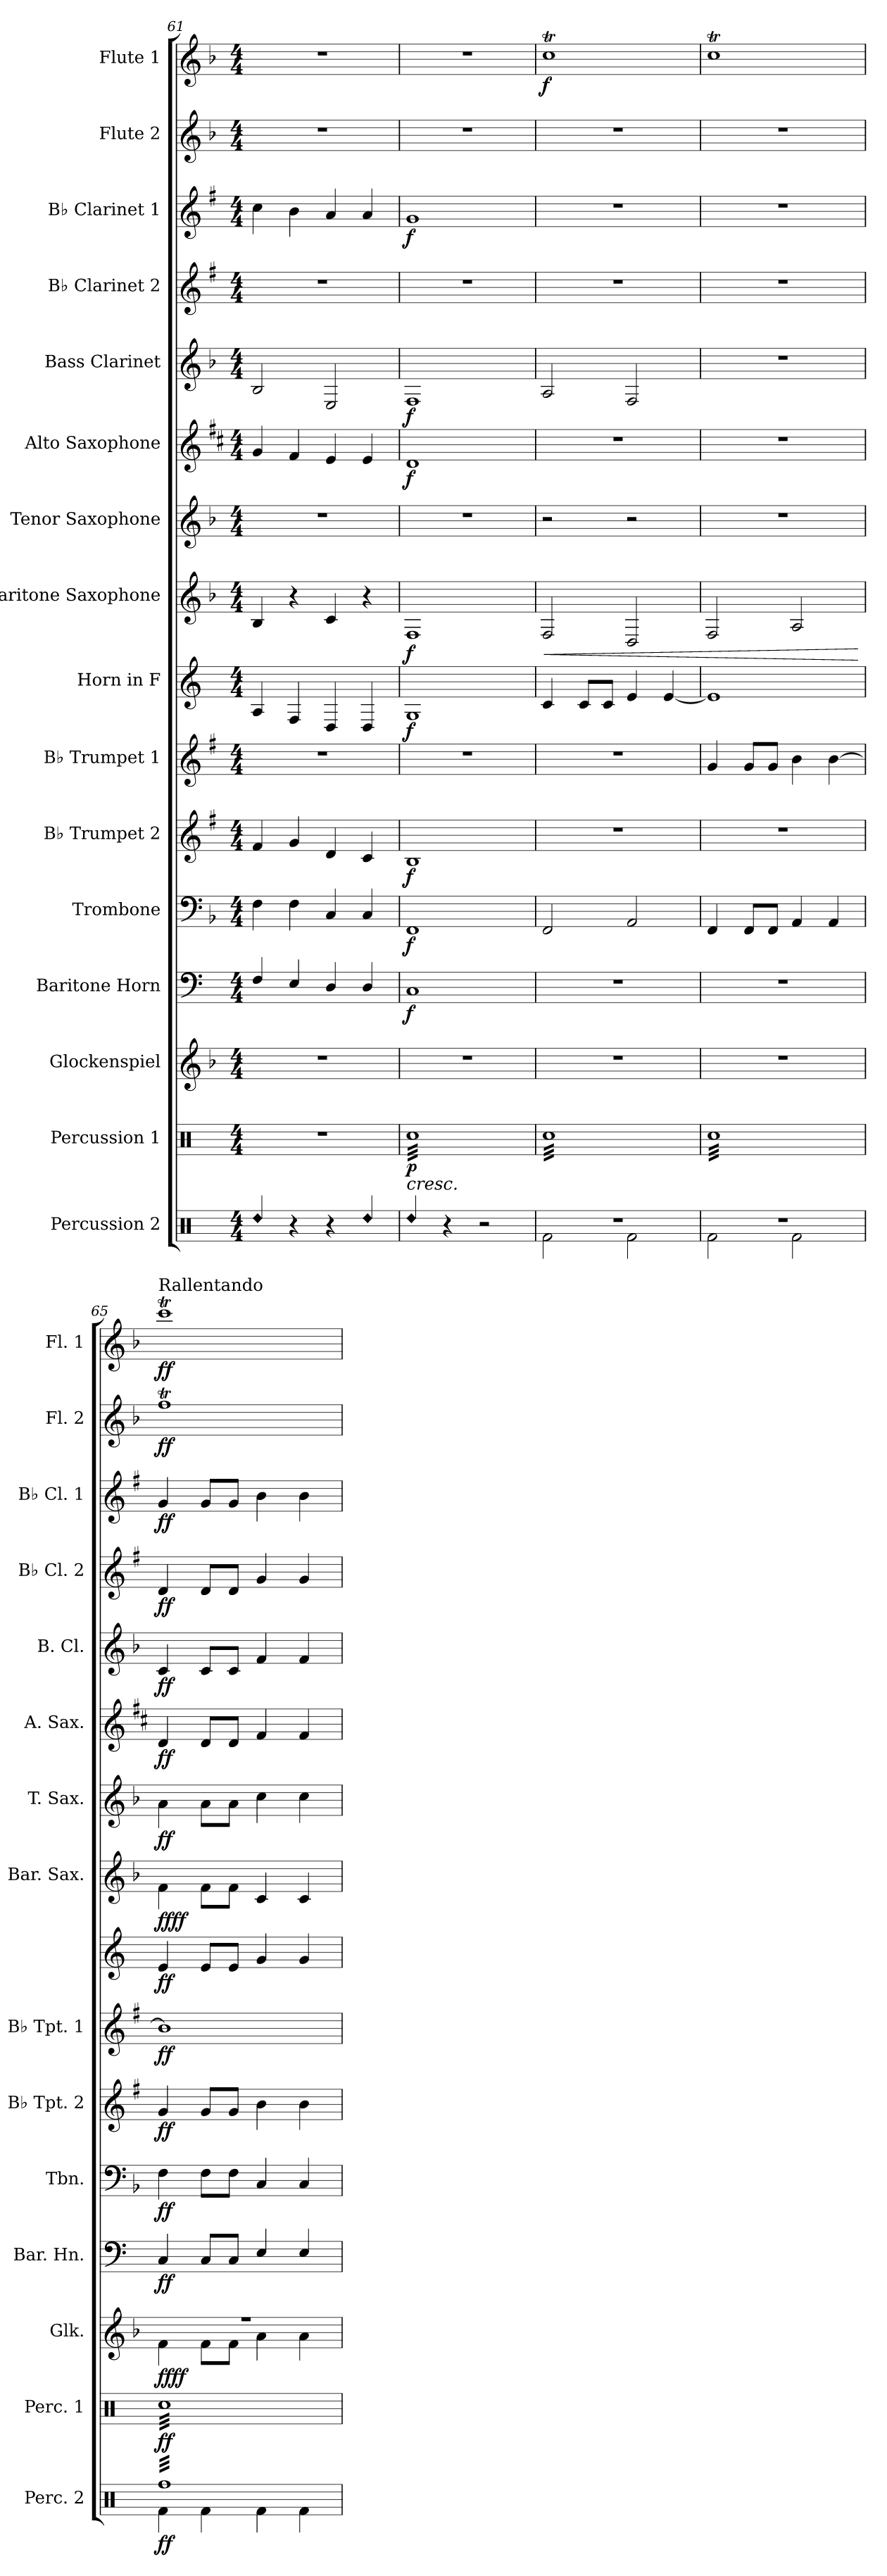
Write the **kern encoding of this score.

**kern	**dynam	**kern	**dynam	**kern	**dynam	**kern	**dynam	**kern	**dynam	**kern	**dynam	**kern	**dynam	**kern	**dynam	**kern	**dynam	**kern	**dynam	**kern	**dynam	**kern	**dynam	**kern	**dynam	**kern	**dynam	**kern	**dynam	**kern	**dynam
*part16	*part16	*part15	*part15	*part14	*part14	*part13	*part13	*part12	*part12	*part11	*part11	*part10	*part10	*part9	*part9	*part8	*part8	*part7	*part7	*part6	*part6	*part5	*part5	*part4	*part4	*part3	*part3	*part2	*part2	*part1	*part1
*staff16	*staff16	*staff15	*staff15	*staff14	*staff14	*staff13	*staff13	*staff12	*staff12	*staff11	*staff11	*staff10	*staff10	*staff9	*staff9	*staff8	*staff8	*staff7	*staff7	*staff6	*staff6	*staff5	*staff5	*staff4	*staff4	*staff3	*staff3	*staff2	*staff2	*staff1	*staff1
*I"Percussion 2	*	*I"Percussion 1	*	*I"Glockenspiel	*	*I"Baritone Horn	*	*I"Trombone	*	*I"B♭ Trumpet 2	*	*I"B♭ Trumpet 1	*	*I"Horn in F	*	*I"Baritone Saxophone	*	*I"Tenor Saxophone	*	*I"Alto Saxophone	*	*I"Bass Clarinet	*	*I"B♭ Clarinet 2	*	*I"B♭ Clarinet 1	*	*I"Flute 2	*	*I"Flute 1	*
*I'Perc. 2	*	*I'Perc. 1	*	*I'Glk.	*	*I'Bar. Hn.	*	*I'Tbn.	*	*I'B♭ Tpt. 2	*	*I'B♭ Tpt. 1	*	*	*	*I'Bar. Sax.	*	*I'T. Sax.	*	*I'A. Sax.	*	*I'B. Cl.	*	*I'B♭ Cl. 2	*	*I'B♭ Cl. 1	*	*I'Fl. 2	*	*I'Fl. 1	*
!!LO:PB:g=z
*clefX	*	*clefX	*	*clefG2	*	*clefF4	*	*clefF4	*	*clefG2	*	*clefG2	*	*clefG2	*	*clefG2	*	*clefG2	*	*clefG2	*	*clefG2	*	*clefG2	*	*clefG2	*	*clefG2	*	*clefG2	*
*	*	*	*	*ITrd-14c-24	*	*ITrd4c7	*	*	*	*ITrd1c2	*	*ITrd1c2	*	*ITrd4c7	*	*ITrd12c21	*	*ITrd8c14	*	*ITrd5c9	*	*ITrd8c14	*	*ITrd1c2	*	*ITrd1c2	*	*	*	*	*
*k[]	*	*k[]	*	*k[b-]	*	*k[b-]	*	*k[b-]	*	*k[b-]	*	*k[b-]	*	*k[b-]	*	*k[b-]	*	*k[b-]	*	*k[b-]	*	*k[b-]	*	*k[b-]	*	*k[b-]	*	*k[b-]	*	*k[b-]	*
*M4/4	*	*M4/4	*	*M4/4	*	*M4/4	*	*M4/4	*	*M4/4	*	*M4/4	*	*M4/4	*	*M4/4	*	*M4/4	*	*M4/4	*	*M4/4	*	*M4/4	*	*M4/4	*	*M4/4	*	*M4/4	*
=61	=61	=61	=61	=61	=61	=61	=61	=61	=61	=61	=61	=61	=61	=61	=61	=61	=61	=61	=61	=61	=61	=61	=61	=61	=61	=61	=61	=61	=61	=61	=61
!LO:N:head=diamond	!	!	!	!	!	!	!	!	!	!	!	!	!	!	!	!	!	!	!	!	!	!	!	!	!	!	!	!	!	!	!
4Rdd/	.	1r	.	1r	.	4BB-/	.	4F\	.	4e/	.	1r	.	4D/	.	4BB-/	.	1r	.	4B-/	.	2BB-/	.	1r	.	4b-\	.	1r	.	1r	.
4r	.	.	.	.	.	4AA/	.	4F\	.	4f/	.	.	.	4BB-/	.	4r	.	.	.	4A/	.	.	.	.	.	4a\	.	.	.	.	.
4r	.	.	.	.	.	4GG/	.	4C/	.	4c/	.	.	.	4GG/	.	4C/	.	.	.	4G/	.	2EE/	.	.	.	4g/	.	.	.	.	.
!LO:N:head=diamond	!	!	!	!	!	!	!	!	!	!	!	!	!	!	!	!	!	!	!	!	!	!	!	!	!	!	!	!	!	!	!
4Rdd/	.	.	.	.	.	4GG/	.	4C/	.	4B-/	.	.	.	4GG/	.	4r	.	.	.	4G/	.	.	.	.	.	4g/	.	.	.	.	.
=62	=62	=62	=62	=62	=62	=62	=62	=62	=62	=62	=62	=62	=62	=62	=62	=62	=62	=62	=62	=62	=62	=62	=62	=62	=62	=62	=62	=62	=62	=62	=62
!LO:N:head=diamond	!	!	!LO:HP:b	!	!	!	!	!	!	!	!	!	!	!	!	!	!	!	!	!	!	!	!	!	!	!	!	!	!	!	!
!	!	!	!LO:DY:n=1:b	!	!	!	!LO:DY:b	!	!LO:DY:b	!	!LO:DY:b	!	!	!	!LO:DY:b	!	!LO:DY:b	!	!	!	!LO:DY:b	!	!LO:DY:b	!	!	!	!LO:DY:b	!	!	!	!
*	*	*tremolo	*	*	*	*	*	*	*	*	*	*	*	*	*	*	*	*	*	*	*	*	*	*	*	*	*	*	*	*	*
4Rdd/	.	32RccLLL	< p	1r	.	1FF	f	1FF	f	1A	f	1r	.	1C	f	1FF	f	1r	.	1F	f	1FF	f	1r	.	1f	f	1r	.	1r	.
.	.	32Rcc	.	.	.	.	.	.	.	.	.	.	.	.	.	.	.	.	.	.	.	.	.	.	.	.	.	.	.	.	.
.	.	32Rcc	.	.	.	.	.	.	.	.	.	.	.	.	.	.	.	.	.	.	.	.	.	.	.	.	.	.	.	.	.
.	.	32Rcc	.	.	.	.	.	.	.	.	.	.	.	.	.	.	.	.	.	.	.	.	.	.	.	.	.	.	.	.	.
.	.	32Rcc	.	.	.	.	.	.	.	.	.	.	.	.	.	.	.	.	.	.	.	.	.	.	.	.	.	.	.	.	.
.	.	32Rcc	.	.	.	.	.	.	.	.	.	.	.	.	.	.	.	.	.	.	.	.	.	.	.	.	.	.	.	.	.
.	.	32Rcc	.	.	.	.	.	.	.	.	.	.	.	.	.	.	.	.	.	.	.	.	.	.	.	.	.	.	.	.	.
.	.	32Rcc	.	.	.	.	.	.	.	.	.	.	.	.	.	.	.	.	.	.	.	.	.	.	.	.	.	.	.	.	.
4r	.	32Rcc	.	.	.	.	.	.	.	.	.	.	.	.	.	.	.	.	.	.	.	.	.	.	.	.	.	.	.	.	.
.	.	32Rcc	.	.	.	.	.	.	.	.	.	.	.	.	.	.	.	.	.	.	.	.	.	.	.	.	.	.	.	.	.
.	.	32Rcc	.	.	.	.	.	.	.	.	.	.	.	.	.	.	.	.	.	.	.	.	.	.	.	.	.	.	.	.	.
.	.	32Rcc	.	.	.	.	.	.	.	.	.	.	.	.	.	.	.	.	.	.	.	.	.	.	.	.	.	.	.	.	.
.	.	32Rcc	.	.	.	.	.	.	.	.	.	.	.	.	.	.	.	.	.	.	.	.	.	.	.	.	.	.	.	.	.
.	.	32Rcc	.	.	.	.	.	.	.	.	.	.	.	.	.	.	.	.	.	.	.	.	.	.	.	.	.	.	.	.	.
.	.	32Rcc	.	.	.	.	.	.	.	.	.	.	.	.	.	.	.	.	.	.	.	.	.	.	.	.	.	.	.	.	.
.	.	32Rcc	.	.	.	.	.	.	.	.	.	.	.	.	.	.	.	.	.	.	.	.	.	.	.	.	.	.	.	.	.
2r	.	32Rcc	.	.	.	.	.	.	.	.	.	.	.	.	.	.	.	.	.	.	.	.	.	.	.	.	.	.	.	.	.
.	.	32Rcc	.	.	.	.	.	.	.	.	.	.	.	.	.	.	.	.	.	.	.	.	.	.	.	.	.	.	.	.	.
.	.	32Rcc	.	.	.	.	.	.	.	.	.	.	.	.	.	.	.	.	.	.	.	.	.	.	.	.	.	.	.	.	.
.	.	32Rcc	.	.	.	.	.	.	.	.	.	.	.	.	.	.	.	.	.	.	.	.	.	.	.	.	.	.	.	.	.
.	.	32Rcc	.	.	.	.	.	.	.	.	.	.	.	.	.	.	.	.	.	.	.	.	.	.	.	.	.	.	.	.	.
.	.	32Rcc	.	.	.	.	.	.	.	.	.	.	.	.	.	.	.	.	.	.	.	.	.	.	.	.	.	.	.	.	.
.	.	32Rcc	.	.	.	.	.	.	.	.	.	.	.	.	.	.	.	.	.	.	.	.	.	.	.	.	.	.	.	.	.
.	.	32Rcc	.	.	.	.	.	.	.	.	.	.	.	.	.	.	.	.	.	.	.	.	.	.	.	.	.	.	.	.	.
.	.	32Rcc	.	.	.	.	.	.	.	.	.	.	.	.	.	.	.	.	.	.	.	.	.	.	.	.	.	.	.	.	.
.	.	32Rcc	.	.	.	.	.	.	.	.	.	.	.	.	.	.	.	.	.	.	.	.	.	.	.	.	.	.	.	.	.
.	.	32Rcc	.	.	.	.	.	.	.	.	.	.	.	.	.	.	.	.	.	.	.	.	.	.	.	.	.	.	.	.	.
.	.	32Rcc	.	.	.	.	.	.	.	.	.	.	.	.	.	.	.	.	.	.	.	.	.	.	.	.	.	.	.	.	.
.	.	32Rcc	.	.	.	.	.	.	.	.	.	.	.	.	.	.	.	.	.	.	.	.	.	.	.	.	.	.	.	.	.
.	.	32Rcc	.	.	.	.	.	.	.	.	.	.	.	.	.	.	.	.	.	.	.	.	.	.	.	.	.	.	.	.	.
.	.	32Rcc	.	.	.	.	.	.	.	.	.	.	.	.	.	.	.	.	.	.	.	.	.	.	.	.	.	.	.	.	.
.	.	32RccJJJ	.	.	.	.	.	.	.	.	.	.	.	.	.	.	.	.	.	.	.	.	.	.	.	.	.	.	.	.	.
=63	=63	=63	=63	=63	=63	=63	=63	=63	=63	=63	=63	=63	=63	=63	=63	=63	=63	=63	=63	=63	=63	=63	=63	=63	=63	=63	=63	=63	=63	=63	=63
*^	*	*	*	*	*	*	*	*	*	*	*	*	*	*	*	*	*	*	*	*	*	*	*	*	*	*	*	*	*	*	*
!	!	!	!	!	!	!	!	!	!	!	!	!	!	!	!	!	!	!LO:HP:b	!	!	!	!	!	!	!	!	!	!	!	!	!	!LO:DY:b
1r	2Rf\	.	32RccLLL	.	1r	.	1r	.	2FF/	.	1r	.	1r	.	4F/	.	2FF/	<	2r	.	1r	.	2AA/	.	1r	.	1r	.	1r	.	1ccT	f
.	.	.	32Rcc	.	.	.	.	.	.	.	.	.	.	.	.	.	.	.	.	.	.	.	.	.	.	.	.	.	.	.	.	.
.	.	.	32Rcc	.	.	.	.	.	.	.	.	.	.	.	.	.	.	.	.	.	.	.	.	.	.	.	.	.	.	.	.	.
.	.	.	32Rcc	.	.	.	.	.	.	.	.	.	.	.	.	.	.	.	.	.	.	.	.	.	.	.	.	.	.	.	.	.
.	.	.	32Rcc	.	.	.	.	.	.	.	.	.	.	.	.	.	.	.	.	.	.	.	.	.	.	.	.	.	.	.	.	.
.	.	.	32Rcc	.	.	.	.	.	.	.	.	.	.	.	.	.	.	.	.	.	.	.	.	.	.	.	.	.	.	.	.	.
.	.	.	32Rcc	.	.	.	.	.	.	.	.	.	.	.	.	.	.	.	.	.	.	.	.	.	.	.	.	.	.	.	.	.
.	.	.	32Rcc	.	.	.	.	.	.	.	.	.	.	.	.	.	.	.	.	.	.	.	.	.	.	.	.	.	.	.	.	.
.	.	.	32Rcc	.	.	.	.	.	.	.	.	.	.	.	8F/L	.	.	.	.	.	.	.	.	.	.	.	.	.	.	.	.	.
.	.	.	32Rcc	.	.	.	.	.	.	.	.	.	.	.	.	.	.	.	.	.	.	.	.	.	.	.	.	.	.	.	.	.
.	.	.	32Rcc	.	.	.	.	.	.	.	.	.	.	.	.	.	.	.	.	.	.	.	.	.	.	.	.	.	.	.	.	.
.	.	.	32Rcc	.	.	.	.	.	.	.	.	.	.	.	.	.	.	.	.	.	.	.	.	.	.	.	.	.	.	.	.	.
.	.	.	32Rcc	.	.	.	.	.	.	.	.	.	.	.	8F/J	.	.	.	.	.	.	.	.	.	.	.	.	.	.	.	.	.
.	.	.	32Rcc	.	.	.	.	.	.	.	.	.	.	.	.	.	.	.	.	.	.	.	.	.	.	.	.	.	.	.	.	.
.	.	.	32Rcc	.	.	.	.	.	.	.	.	.	.	.	.	.	.	.	.	.	.	.	.	.	.	.	.	.	.	.	.	.
.	.	.	32Rcc	.	.	.	.	.	.	.	.	.	.	.	.	.	.	.	.	.	.	.	.	.	.	.	.	.	.	.	.	.
.	2Rf\	.	32Rcc	.	.	.	.	.	2AA/	.	.	.	.	.	4A/	.	2DD/	.	2r	.	.	.	2FF/	.	.	.	.	.	.	.	.	.
.	.	.	32Rcc	.	.	.	.	.	.	.	.	.	.	.	.	.	.	.	.	.	.	.	.	.	.	.	.	.	.	.	.	.
.	.	.	32Rcc	.	.	.	.	.	.	.	.	.	.	.	.	.	.	.	.	.	.	.	.	.	.	.	.	.	.	.	.	.
.	.	.	32Rcc	.	.	.	.	.	.	.	.	.	.	.	.	.	.	.	.	.	.	.	.	.	.	.	.	.	.	.	.	.
.	.	.	32Rcc	.	.	.	.	.	.	.	.	.	.	.	.	.	.	.	.	.	.	.	.	.	.	.	.	.	.	.	.	.
.	.	.	32Rcc	.	.	.	.	.	.	.	.	.	.	.	.	.	.	.	.	.	.	.	.	.	.	.	.	.	.	.	.	.
.	.	.	32Rcc	.	.	.	.	.	.	.	.	.	.	.	.	.	.	.	.	.	.	.	.	.	.	.	.	.	.	.	.	.
.	.	.	32Rcc	.	.	.	.	.	.	.	.	.	.	.	.	.	.	.	.	.	.	.	.	.	.	.	.	.	.	.	.	.
.	.	.	32Rcc	.	.	.	.	.	.	.	.	.	.	.	[4A/	.	.	.	.	.	.	.	.	.	.	.	.	.	.	.	.	.
.	.	.	32Rcc	.	.	.	.	.	.	.	.	.	.	.	.	.	.	.	.	.	.	.	.	.	.	.	.	.	.	.	.	.
.	.	.	32Rcc	.	.	.	.	.	.	.	.	.	.	.	.	.	.	.	.	.	.	.	.	.	.	.	.	.	.	.	.	.
.	.	.	32Rcc	.	.	.	.	.	.	.	.	.	.	.	.	.	.	.	.	.	.	.	.	.	.	.	.	.	.	.	.	.
.	.	.	32Rcc	.	.	.	.	.	.	.	.	.	.	.	.	.	.	.	.	.	.	.	.	.	.	.	.	.	.	.	.	.
.	.	.	32Rcc	.	.	.	.	.	.	.	.	.	.	.	.	.	.	.	.	.	.	.	.	.	.	.	.	.	.	.	.	.
.	.	.	32Rcc	.	.	.	.	.	.	.	.	.	.	.	.	.	.	.	.	.	.	.	.	.	.	.	.	.	.	.	.	.
.	.	.	32RccJJJ	.	.	.	.	.	.	.	.	.	.	.	.	.	.	.	.	.	.	.	.	.	.	.	.	.	.	.	.	.
=64	=64	=64	=64	=64	=64	=64	=64	=64	=64	=64	=64	=64	=64	=64	=64	=64	=64	=64	=64	=64	=64	=64	=64	=64	=64	=64	=64	=64	=64	=64	=64	=64
1r	2Rf\	.	32RccLLL	.	1r	.	1r	.	4FF/	.	1r	.	4f/	.	1A]	.	2FF/	.	1r	.	1r	.	1r	.	1r	.	1r	.	1r	.	1ccT	.
.	.	.	32Rcc	.	.	.	.	.	.	.	.	.	.	.	.	.	.	.	.	.	.	.	.	.	.	.	.	.	.	.	.	.
.	.	.	32Rcc	.	.	.	.	.	.	.	.	.	.	.	.	.	.	.	.	.	.	.	.	.	.	.	.	.	.	.	.	.
.	.	.	32Rcc	.	.	.	.	.	.	.	.	.	.	.	.	.	.	.	.	.	.	.	.	.	.	.	.	.	.	.	.	.
.	.	.	32Rcc	.	.	.	.	.	.	.	.	.	.	.	.	.	.	.	.	.	.	.	.	.	.	.	.	.	.	.	.	.
.	.	.	32Rcc	.	.	.	.	.	.	.	.	.	.	.	.	.	.	.	.	.	.	.	.	.	.	.	.	.	.	.	.	.
.	.	.	32Rcc	.	.	.	.	.	.	.	.	.	.	.	.	.	.	.	.	.	.	.	.	.	.	.	.	.	.	.	.	.
.	.	.	32Rcc	.	.	.	.	.	.	.	.	.	.	.	.	.	.	.	.	.	.	.	.	.	.	.	.	.	.	.	.	.
.	.	.	32Rcc	.	.	.	.	.	8FF/L	.	.	.	8f/L	.	.	.	.	.	.	.	.	.	.	.	.	.	.	.	.	.	.	.
.	.	.	32Rcc	.	.	.	.	.	.	.	.	.	.	.	.	.	.	.	.	.	.	.	.	.	.	.	.	.	.	.	.	.
.	.	.	32Rcc	.	.	.	.	.	.	.	.	.	.	.	.	.	.	.	.	.	.	.	.	.	.	.	.	.	.	.	.	.
.	.	.	32Rcc	.	.	.	.	.	.	.	.	.	.	.	.	.	.	.	.	.	.	.	.	.	.	.	.	.	.	.	.	.
.	.	.	32Rcc	.	.	.	.	.	8FF/J	.	.	.	8f/J	.	.	.	.	.	.	.	.	.	.	.	.	.	.	.	.	.	.	.
.	.	.	32Rcc	.	.	.	.	.	.	.	.	.	.	.	.	.	.	.	.	.	.	.	.	.	.	.	.	.	.	.	.	.
.	.	.	32Rcc	.	.	.	.	.	.	.	.	.	.	.	.	.	.	.	.	.	.	.	.	.	.	.	.	.	.	.	.	.
.	.	.	32Rcc	.	.	.	.	.	.	.	.	.	.	.	.	.	.	.	.	.	.	.	.	.	.	.	.	.	.	.	.	.
.	2Rf\	.	32Rcc	.	.	.	.	.	4AA/	.	.	.	4a\	.	.	.	2AA/	.	.	.	.	.	.	.	.	.	.	.	.	.	.	.
.	.	.	32Rcc	.	.	.	.	.	.	.	.	.	.	.	.	.	.	.	.	.	.	.	.	.	.	.	.	.	.	.	.	.
.	.	.	32Rcc	.	.	.	.	.	.	.	.	.	.	.	.	.	.	.	.	.	.	.	.	.	.	.	.	.	.	.	.	.
.	.	.	32Rcc	.	.	.	.	.	.	.	.	.	.	.	.	.	.	.	.	.	.	.	.	.	.	.	.	.	.	.	.	.
.	.	.	32Rcc	.	.	.	.	.	.	.	.	.	.	.	.	.	.	.	.	.	.	.	.	.	.	.	.	.	.	.	.	.
.	.	.	32Rcc	.	.	.	.	.	.	.	.	.	.	.	.	.	.	.	.	.	.	.	.	.	.	.	.	.	.	.	.	.
.	.	.	32Rcc	.	.	.	.	.	.	.	.	.	.	.	.	.	.	.	.	.	.	.	.	.	.	.	.	.	.	.	.	.
.	.	.	32Rcc	.	.	.	.	.	.	.	.	.	.	.	.	.	.	.	.	.	.	.	.	.	.	.	.	.	.	.	.	.
.	.	.	32Rcc	.	.	.	.	.	4AA/	.	.	.	[4a\	.	.	.	.	.	.	.	.	.	.	.	.	.	.	.	.	.	.	.
.	.	.	32Rcc	.	.	.	.	.	.	.	.	.	.	.	.	.	.	.	.	.	.	.	.	.	.	.	.	.	.	.	.	.
.	.	.	32Rcc	.	.	.	.	.	.	.	.	.	.	.	.	.	.	.	.	.	.	.	.	.	.	.	.	.	.	.	.	.
.	.	.	32Rcc	.	.	.	.	.	.	.	.	.	.	.	.	.	.	.	.	.	.	.	.	.	.	.	.	.	.	.	.	.
.	.	.	32Rcc	.	.	.	.	.	.	.	.	.	.	.	.	.	.	.	.	.	.	.	.	.	.	.	.	.	.	.	.	.
.	.	.	32Rcc	.	.	.	.	.	.	.	.	.	.	.	.	.	.	.	.	.	.	.	.	.	.	.	.	.	.	.	.	.
.	.	.	32Rcc	.	.	.	.	.	.	.	.	.	.	.	.	.	.	.	.	.	.	.	.	.	.	.	.	.	.	.	.	.
.	.	.	32RccJJJ	.	.	.	.	.	.	.	.	.	.	.	.	.	.	.	.	.	.	.	.	.	.	.	.	.	.	.	.	.
*v	*v	*	*	*	*	*	*	*	*	*	*	*	*	*	*	*	*	*	*	*	*	*	*	*	*	*	*	*	*	*	*	*
.	.	.	.	.	.	.	.	.	.	.	.	.	.	.	.	.	[	.	.	.	.	.	.	.	.	.	.	.	.	.	.
=65	=65	=65	=65	=65	=65	=65	=65	=65	=65	=65	=65	=65	=65	=65	=65	=65	=65	=65	=65	=65	=65	=65	=65	=65	=65	=65	=65	=65	=65	=65	=65
!	!	!	!	!	!	!	!	!	!	!	!	!	!	!	!	!	!	!	!	!	!	!	!	!	!	!	!	!	!	!LO:TX:t=Rallentando	!
!LO:N:head=diamond	!LO:DY:b	!	!LO:DY:b	!	!LO:DY:b	!	!	!	!	!	!	!	!	!	!	!	!	!	!	!	!	!	!	!	!	!	!	!	!	!	!
*^	*	*	*	*^	*	*	*	*	*	*	*	*	*	*	*	*	*	*	*	*	*	*	*	*	*	*	*	*	*	*	*
!	!	!	!	!	!	!	!LO:DY:n=1:b	!	!LO:DY:b	!	!LO:DY:b	!	!LO:DY:b	!	!LO:DY:b	!	!LO:DY:b	!	!LO:DY:b	!	!	!	!	!	!	!	!	!	!	!	!	!	!
!	!	!	!	!	!	!	!	!	!	!	!	!	!	!	!	!	!	!	!LO:DY:n=1:b	!	!LO:DY:b	!	!LO:DY:b	!	!LO:DY:b	!	!LO:DY:b	!	!LO:DY:b	!	!LO:DY:b	!	!LO:DY:b
*tremolo	*	*	*	*	*	*	*	*	*	*	*	*	*	*	*	*	*	*	*	*	*	*	*	*	*	*	*	*	*	*	*	*	*
32RffLLL	4Rf\	ff	32RccLLL	ff	1r	4fff\	ff ff	4FF/	ff	4F\	ff	4f/	ff	1a]	ff	4A/	ff	4F\	ff ff	4A\	ff	4F/	ff	4C/	ff	4c/	ff	4f/	ff	1ffT	ff	1cccT	ff
32Rff	.	.	32Rcc	.	.	.	.	.	.	.	.	.	.	.	.	.	.	.	.	.	.	.	.	.	.	.	.	.	.	.	.	.	.
32Rff	.	.	32Rcc	.	.	.	.	.	.	.	.	.	.	.	.	.	.	.	.	.	.	.	.	.	.	.	.	.	.	.	.	.	.
32Rff	.	.	32Rcc	.	.	.	.	.	.	.	.	.	.	.	.	.	.	.	.	.	.	.	.	.	.	.	.	.	.	.	.	.	.
32Rff	.	.	32Rcc	.	.	.	.	.	.	.	.	.	.	.	.	.	.	.	.	.	.	.	.	.	.	.	.	.	.	.	.	.	.
32Rff	.	.	32Rcc	.	.	.	.	.	.	.	.	.	.	.	.	.	.	.	.	.	.	.	.	.	.	.	.	.	.	.	.	.	.
32Rff	.	.	32Rcc	.	.	.	.	.	.	.	.	.	.	.	.	.	.	.	.	.	.	.	.	.	.	.	.	.	.	.	.	.	.
32Rff	.	.	32Rcc	.	.	.	.	.	.	.	.	.	.	.	.	.	.	.	.	.	.	.	.	.	.	.	.	.	.	.	.	.	.
32Rff	4Rf\	.	32Rcc	.	.	8fff\L	.	8FF/L	.	8F\L	.	8f/L	.	.	.	8A/L	.	8F\L	.	8A\L	.	8F/L	.	8C/L	.	8c/L	.	8f/L	.	.	.	.	.
32Rff	.	.	32Rcc	.	.	.	.	.	.	.	.	.	.	.	.	.	.	.	.	.	.	.	.	.	.	.	.	.	.	.	.	.	.
32Rff	.	.	32Rcc	.	.	.	.	.	.	.	.	.	.	.	.	.	.	.	.	.	.	.	.	.	.	.	.	.	.	.	.	.	.
32Rff	.	.	32Rcc	.	.	.	.	.	.	.	.	.	.	.	.	.	.	.	.	.	.	.	.	.	.	.	.	.	.	.	.	.	.
32Rff	.	.	32Rcc	.	.	8fff\J	.	8FF/J	.	8F\J	.	8f/J	.	.	.	8A/J	.	8F\J	.	8A\J	.	8F/J	.	8C/J	.	8c/J	.	8f/J	.	.	.	.	.
32Rff	.	.	32Rcc	.	.	.	.	.	.	.	.	.	.	.	.	.	.	.	.	.	.	.	.	.	.	.	.	.	.	.	.	.	.
32Rff	.	.	32Rcc	.	.	.	.	.	.	.	.	.	.	.	.	.	.	.	.	.	.	.	.	.	.	.	.	.	.	.	.	.	.
32Rff	.	.	32Rcc	.	.	.	.	.	.	.	.	.	.	.	.	.	.	.	.	.	.	.	.	.	.	.	.	.	.	.	.	.	.
32Rff	4Rf\	.	32Rcc	.	.	4aaa\	.	4AA/	.	4C/	.	4a\	.	.	.	4c/	.	4C/	.	4c\	.	4A/	.	4F/	.	4f/	.	4a\	.	.	.	.	.
32Rff	.	.	32Rcc	.	.	.	.	.	.	.	.	.	.	.	.	.	.	.	.	.	.	.	.	.	.	.	.	.	.	.	.	.	.
32Rff	.	.	32Rcc	.	.	.	.	.	.	.	.	.	.	.	.	.	.	.	.	.	.	.	.	.	.	.	.	.	.	.	.	.	.
32Rff	.	.	32Rcc	.	.	.	.	.	.	.	.	.	.	.	.	.	.	.	.	.	.	.	.	.	.	.	.	.	.	.	.	.	.
32Rff	.	.	32Rcc	.	.	.	.	.	.	.	.	.	.	.	.	.	.	.	.	.	.	.	.	.	.	.	.	.	.	.	.	.	.
32Rff	.	.	32Rcc	.	.	.	.	.	.	.	.	.	.	.	.	.	.	.	.	.	.	.	.	.	.	.	.	.	.	.	.	.	.
32Rff	.	.	32Rcc	.	.	.	.	.	.	.	.	.	.	.	.	.	.	.	.	.	.	.	.	.	.	.	.	.	.	.	.	.	.
32Rff	.	.	32Rcc	.	.	.	.	.	.	.	.	.	.	.	.	.	.	.	.	.	.	.	.	.	.	.	.	.	.	.	.	.	.
32Rff	4Rf\	.	32Rcc	.	.	4aaa\	.	4AA/	.	4C/	.	4a\	.	.	.	4c/	.	4C/	.	4c\	.	4A/	.	4F/	.	4f/	.	4a\	.	.	.	.	.
32Rff	.	.	32Rcc	.	.	.	.	.	.	.	.	.	.	.	.	.	.	.	.	.	.	.	.	.	.	.	.	.	.	.	.	.	.
32Rff	.	.	32Rcc	.	.	.	.	.	.	.	.	.	.	.	.	.	.	.	.	.	.	.	.	.	.	.	.	.	.	.	.	.	.
32Rff	.	.	32Rcc	.	.	.	.	.	.	.	.	.	.	.	.	.	.	.	.	.	.	.	.	.	.	.	.	.	.	.	.	.	.
32Rff	.	.	32Rcc	.	.	.	.	.	.	.	.	.	.	.	.	.	.	.	.	.	.	.	.	.	.	.	.	.	.	.	.	.	.
32Rff	.	.	32Rcc	.	.	.	.	.	.	.	.	.	.	.	.	.	.	.	.	.	.	.	.	.	.	.	.	.	.	.	.	.	.
32Rff	.	.	32Rcc	.	.	.	.	.	.	.	.	.	.	.	.	.	.	.	.	.	.	.	.	.	.	.	.	.	.	.	.	.	.
32RffJJJ	.	.	32RccJJJ	.	.	.	.	.	.	.	.	.	.	.	.	.	.	.	.	.	.	.	.	.	.	.	.	.	.	.	.	.	.
*	*	*	*Xtremolo	*	*	*	*	*	*	*	*	*	*	*	*	*	*	*	*	*	*	*	*	*	*	*	*	*	*	*	*	*	*
*Xtremolo	*	*	*	*	*	*	*	*	*	*	*	*	*	*	*	*	*	*	*	*	*	*	*	*	*	*	*	*	*	*	*	*	*
*v	*v	*	*	*	*v	*v	*	*	*	*	*	*	*	*	*	*	*	*	*	*	*	*	*	*	*	*	*	*	*	*	*	*	*
.	.	.	[	.	.	.	.	.	.	.	.	.	.	.	.	.	.	.	.	.	.	.	.	.	.	.	.	.	.	.	.
=	=	=	=	=	=	=	=	=	=	=	=	=	=	=	=	=	=	=	=	=	=	=	=	=	=	=	=	=	=	=	=
*-	*-	*-	*-	*-	*-	*-	*-	*-	*-	*-	*-	*-	*-	*-	*-	*-	*-	*-	*-	*-	*-	*-	*-	*-	*-	*-	*-	*-	*-	*-	*-
